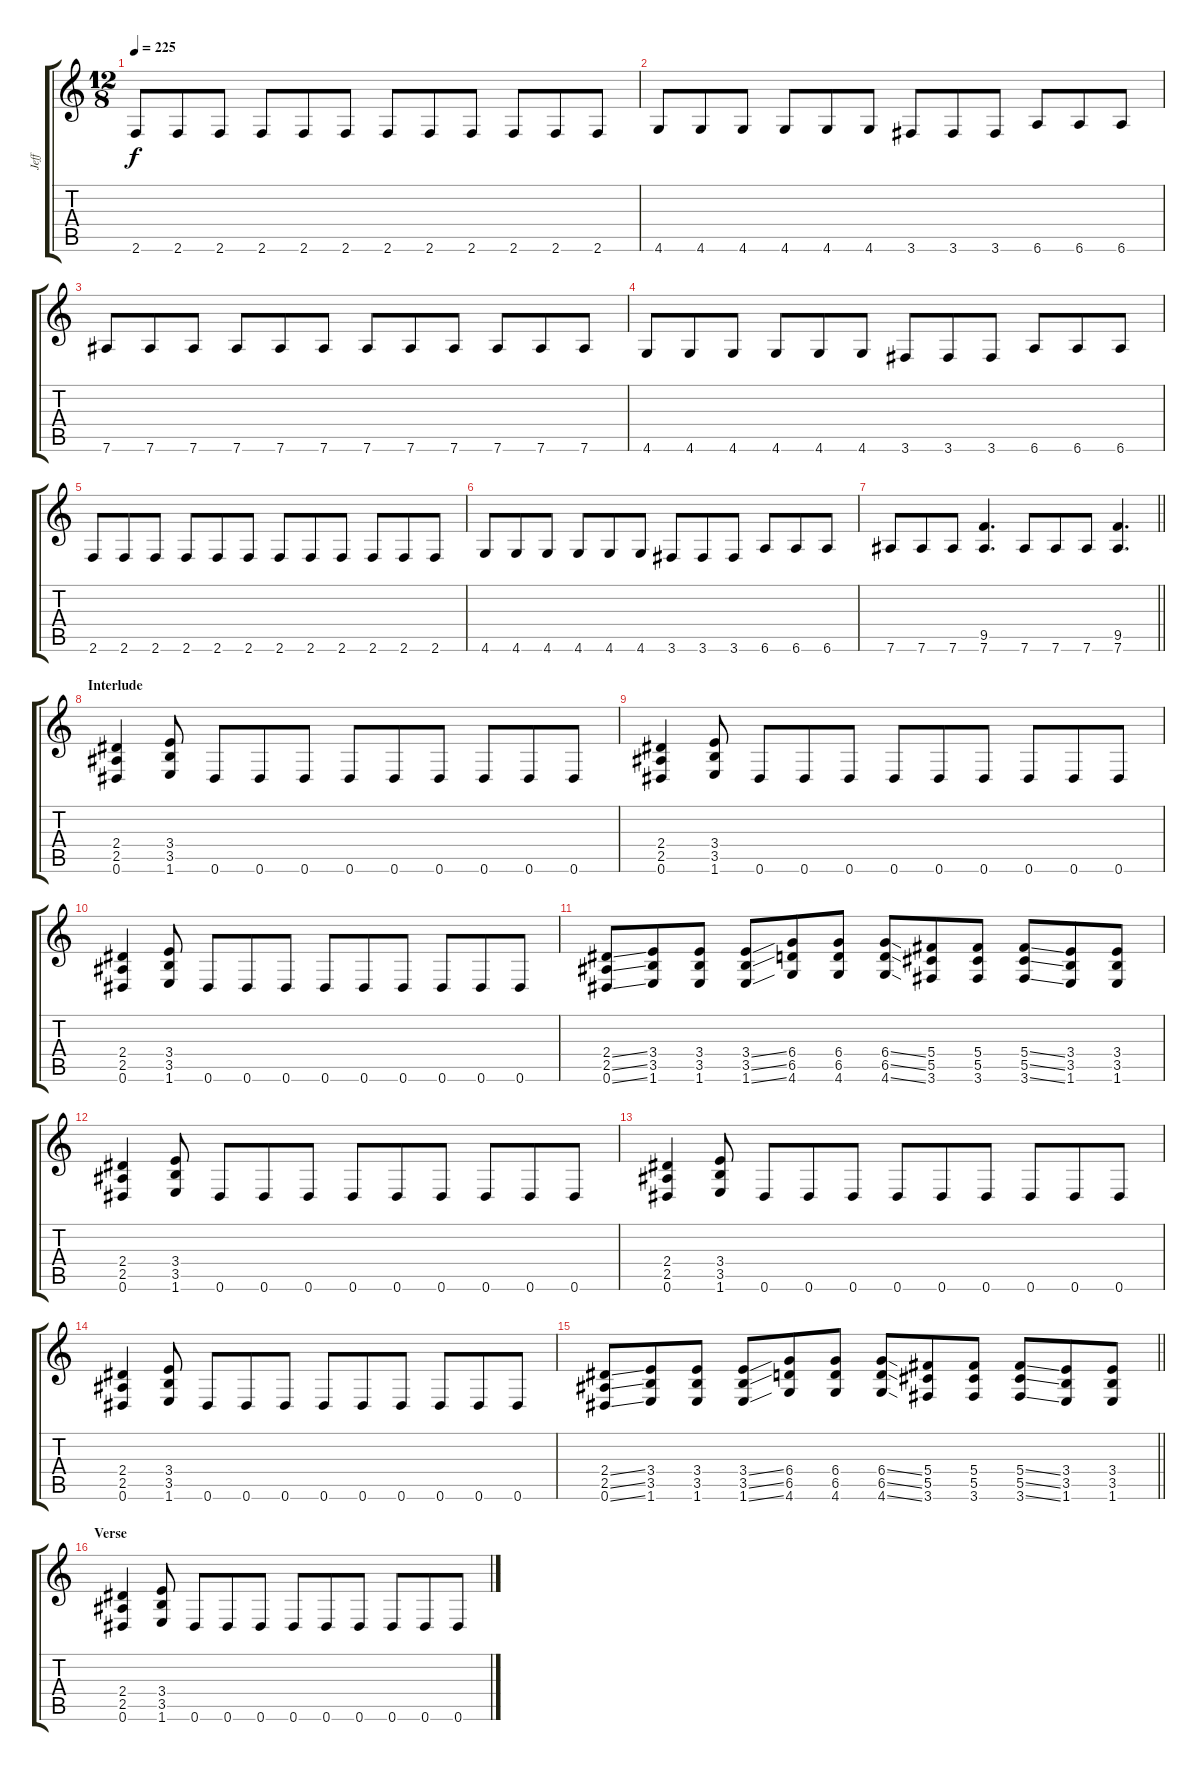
\track ("Jeff" "Jeff") {instrument distortionguitar}
\staff {score tabs}
\tuning (Eb4 Bb3 Gb3 Db3 Ab2 Eb2) {hide}
\ts (12 8)
\tempo 225
\clef g2
\ks c
2.6.8{dy f} 2.6.8 2.6.8 2.6.8 2.6.8 2.6.8 2.6.8 2.6.8 2.6.8 2.6.8 2.6.8 2.6.8 |
4.6.8 4.6.8 4.6.8 4.6.8 4.6.8 4.6.8 3.6.8 3.6.8 3.6.8 6.6.8 6.6.8 6.6.8 |
7.6.8 7.6.8 7.6.8 7.6.8 7.6.8 7.6.8 7.6.8 7.6.8 7.6.8 7.6.8 7.6.8 7.6.8 |
4.6.8 4.6.8 4.6.8 4.6.8 4.6.8 4.6.8 3.6.8 3.6.8 3.6.8 6.6.8 6.6.8 6.6.8 |
2.6.8 2.6.8 2.6.8 2.6.8 2.6.8 2.6.8 2.6.8 2.6.8 2.6.8 2.6.8 2.6.8 2.6.8 |
4.6.8 4.6.8 4.6.8 4.6.8 4.6.8 4.6.8 3.6.8 3.6.8 3.6.8 6.6.8 6.6.8 6.6.8 |
\barLineRight lightlight
7.6.8 7.6.8 7.6.8 (9.5 7.6).4{d} 7.6.8 7.6.8 7.6.8 (9.5 7.6).4{d} |
\section ("" "Interlude")
(2.4 2.5 0.6).4 (3.4 3.5 1.6).8 0.6.8 0.6.8 0.6.8 0.6.8 0.6.8 0.6.8 0.6.8 0.6.8 0.6.8 |
(2.4 2.5 0.6).4 (3.4 3.5 1.6).8 0.6.8 0.6.8 0.6.8 0.6.8 0.6.8 0.6.8 0.6.8 0.6.8 0.6.8 |
(2.4 2.5 0.6).4 (3.4 3.5 1.6).8 0.6.8 0.6.8 0.6.8 0.6.8 0.6.8 0.6.8 0.6.8 0.6.8 0.6.8 |
(2.4{ss} 2.5{ss} 0.6{ss}).8 (3.4 3.5 1.6).8 (3.4 3.5 1.6).8 (3.4{ss} 3.5{ss} 1.6{ss}).8 (6.4 6.5 4.6).8 (6.4 6.5 4.6).8 (6.4{ss} 6.5{ss} 4.6{ss}).8 (5.4 5.5 3.6).8 (5.4 5.5 3.6).8 (5.4{ss} 5.5{ss} 3.6{ss}).8 (3.4 3.5 1.6).8 (3.4 3.5 1.6).8 |
(2.4 2.5 0.6).4 (3.4 3.5 1.6).8 0.6.8 0.6.8 0.6.8 0.6.8 0.6.8 0.6.8 0.6.8 0.6.8 0.6.8 |
(2.4 2.5 0.6).4 (3.4 3.5 1.6).8 0.6.8 0.6.8 0.6.8 0.6.8 0.6.8 0.6.8 0.6.8 0.6.8 0.6.8 |
(2.4 2.5 0.6).4 (3.4 3.5 1.6).8 0.6.8 0.6.8 0.6.8 0.6.8 0.6.8 0.6.8 0.6.8 0.6.8 0.6.8 |
\barLineRight lightlight
(2.4{ss} 2.5{ss} 0.6{ss}).8 (3.4 3.5 1.6).8 (3.4 3.5 1.6).8 (3.4{ss} 3.5{ss} 1.6{ss}).8 (6.4 6.5 4.6).8 (6.4 6.5 4.6).8 (6.4{ss} 6.5{ss} 4.6{ss}).8 (5.4 5.5 3.6).8 (5.4 5.5 3.6).8 (5.4{ss} 5.5{ss} 3.6{ss}).8 (3.4 3.5 1.6).8 (3.4 3.5 1.6).8 |
\section ("" "Verse")
(2.4 2.5 0.6).4 (3.4 3.5 1.6).8 0.6.8 0.6.8 0.6.8 0.6.8 0.6.8 0.6.8 0.6.8 0.6.8 0.6.8
